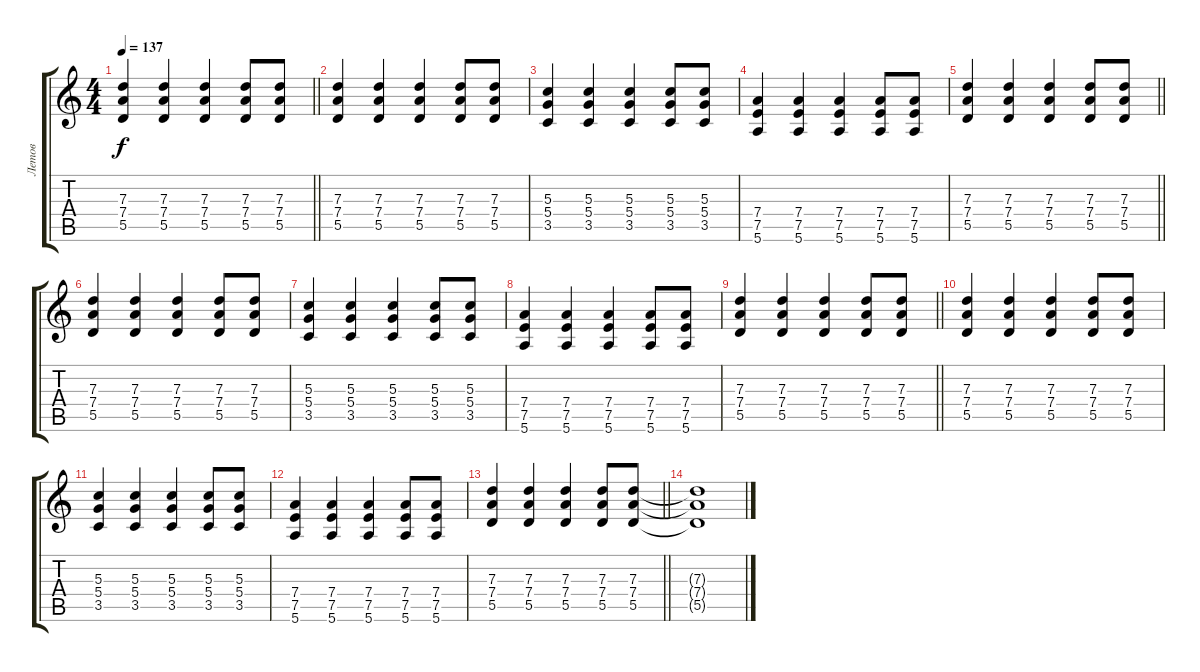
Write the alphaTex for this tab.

\track ("Летов" "Летов") {instrument distortionguitar}
\staff {score tabs}
\tuning (E4 B3 G3 D3 A2 E2) {hide}
\ts (4 4)
\tempo 137
\clef g2
\barLineRight lightlight
\ks c
(7.3 7.4 5.5).4{dy f} (7.3 7.4 5.5).4 (7.3 7.4 5.5).4 (7.3 7.4 5.5).8 (7.3 7.4 5.5).8 |
(7.3 7.4 5.5).4 (7.3 7.4 5.5).4 (7.3 7.4 5.5).4 (7.3 7.4 5.5).8 (7.3 7.4 5.5).8 |
(5.3 5.4 3.5).4 (5.3 5.4 3.5).4 (5.3 5.4 3.5).4 (5.3 5.4 3.5).8 (5.3 5.4 3.5).8 |
(7.4 7.5 5.6).4 (7.4 7.5 5.6).4 (7.4 7.5 5.6).4 (7.4 7.5 5.6).8 (7.4 7.5 5.6).8 |
\barLineRight lightlight
(7.3 7.4 5.5).4 (7.3 7.4 5.5).4 (7.3 7.4 5.5).4 (7.3 7.4 5.5).8 (7.3 7.4 5.5).8 |
(7.3 7.4 5.5).4 (7.3 7.4 5.5).4 (7.3 7.4 5.5).4 (7.3 7.4 5.5).8 (7.3 7.4 5.5).8 |
(5.3 5.4 3.5).4 (5.3 5.4 3.5).4 (5.3 5.4 3.5).4 (5.3 5.4 3.5).8 (5.3 5.4 3.5).8 |
(7.4 7.5 5.6).4 (7.4 7.5 5.6).4 (7.4 7.5 5.6).4 (7.4 7.5 5.6).8 (7.4 7.5 5.6).8 |
\barLineRight lightlight
(7.3 7.4 5.5).4 (7.3 7.4 5.5).4 (7.3 7.4 5.5).4 (7.3 7.4 5.5).8 (7.3 7.4 5.5).8 |
(7.3 7.4 5.5).4 (7.3 7.4 5.5).4 (7.3 7.4 5.5).4 (7.3 7.4 5.5).8 (7.3 7.4 5.5).8 |
(5.3 5.4 3.5).4 (5.3 5.4 3.5).4 (5.3 5.4 3.5).4 (5.3 5.4 3.5).8 (5.3 5.4 3.5).8 |
(7.4 7.5 5.6).4 (7.4 7.5 5.6).4 (7.4 7.5 5.6).4 (7.4 7.5 5.6).8 (7.4 7.5 5.6).8 |
\barLineRight lightlight
(7.3 7.4 5.5).4 (7.3 7.4 5.5).4 (7.3 7.4 5.5).4 (7.3 7.4 5.5).8 (7.3 7.4 5.5).8 |
(7.3{t} 7.4{t} 5.5{t}).1
